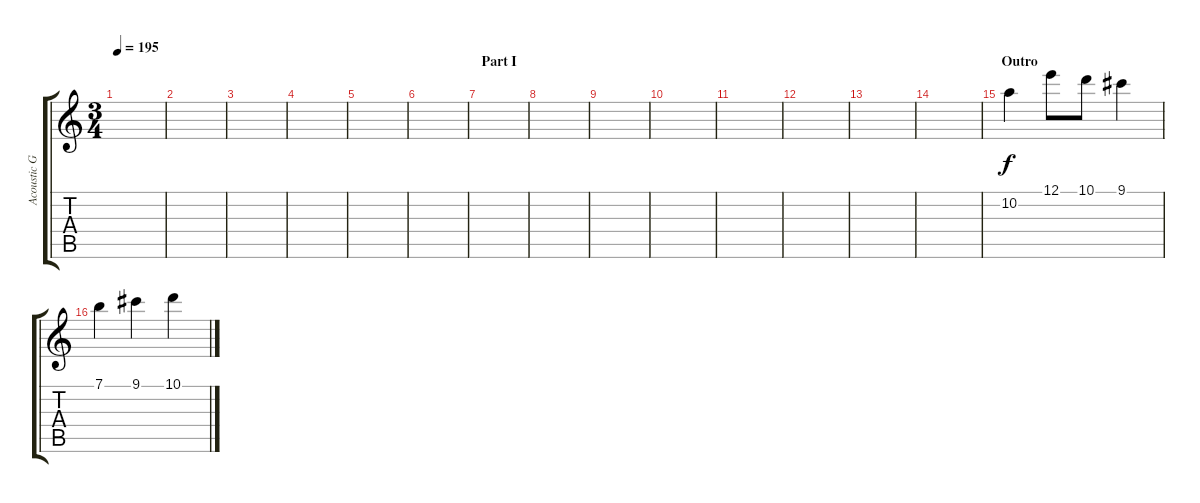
\track ("Acoustic Guitar" "Acoustic G") {instrument acousticguitarnylon}
\staff {score tabs}
\tuning (E4 B3 G3 D3 A2 E2) {hide}
\ts (3 4)
\tempo 195
\clef g2
\ks c
|
|
|
|
|
|
\section ("" "Part I")
|
|
|
|
|
|
|
|
\section ("" "Outro")
10.2.4{balance 0 instrument acousticguitarsteel} 12.1.8 10.1.8 9.1.4 |
7.1.4 9.1.4 10.1.4
